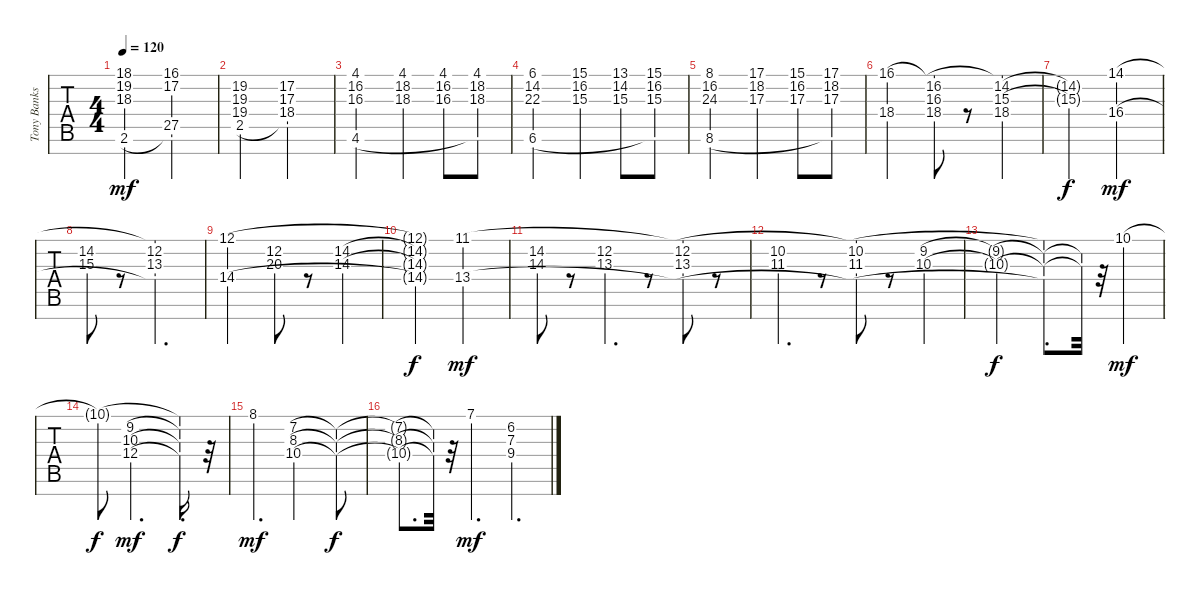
\track ("Tony Banks" "Tony Banks") {instrument stringensemble1}
\staff {tabs}
\tuning (E4 B3 G3 D3 A2 E2 B1) {hide}
\ts (4 4)
\tempo 120
\clef g2
\ks c
(18.1 19.2 18.3 2.6).2{dy mf} (16.1 17.2 27.5 2.6{t}).2 |
(19.2 19.3 19.4 2.5).2 (17.2 17.3 18.4 2.5{t}).2 |
(4.1 16.2 16.3 4.6).2 (4.1 18.2 18.3).4 (4.1 16.2 16.3).8 (4.1 18.2 18.3 4.6{t}).8 |
(6.1 14.2 22.3 6.6).2 (15.1 16.2 15.3).4 (13.1 14.2 15.3).8 (15.1 16.2 15.3 6.6{t}).8 |
(8.1 16.2 24.3 8.6).2 (17.1 18.2 17.3).4 (15.1 16.2 17.3).8 (17.1 18.2 17.3 8.6{t}).8 |
(16.1 18.4).2 (16.1{t} 16.2 16.3 18.4).8 r.8 (16.1{t} 14.2 15.3 18.4).4 |
(14.2{t} 15.3{t}).2{dy f} (14.1 16.4).2{dy mf} |
(14.2 15.3).8 r.8 (14.1{t} 12.2 13.3 16.4{t}).2{d} |
(12.1 14.4).2 (12.2 20.3).8 r.8 (14.2 14.3).4 |
(12.1{t} 14.2{t} 14.3{t} 14.4{t}).2{dy f} (11.1 13.4).2{dy mf} |
(14.2 14.3).8 r.8 (12.2 13.3).4{d} r.8 (11.1{t} 12.2 13.3 13.4{t}).8 r.8 |
(10.2 11.3).4{d} r.8 (11.1{t} 10.2 11.3 13.4{t}).8 r.8 (9.2 10.3).4 |
(9.2{t} 10.3{t}).2{dy f} (11.1{t} 9.2{t} 10.3{t} 13.4{t}).8{d} (9.2{t} 10.3{t}).32 r.32 10.1.4{dy mf} |
10.1{t}.8{dy f} (9.2 10.3 12.4).2{d dy mf} (10.1{t} 9.2{t} 10.3{t} 12.4{t}).16{d dy f} r.32 |
8.1.4{d dy mf} (7.2 8.3 10.4).2 (7.2{t} 8.3{t} 10.4{t}).8{dy f} |
(7.2{t} 8.3{t} 10.4{t}).8{d} (7.2{t} 8.3{t} 10.4{t}).32 r.32 7.1.4{d dy mf} (6.2 7.3 9.4).4{d}
